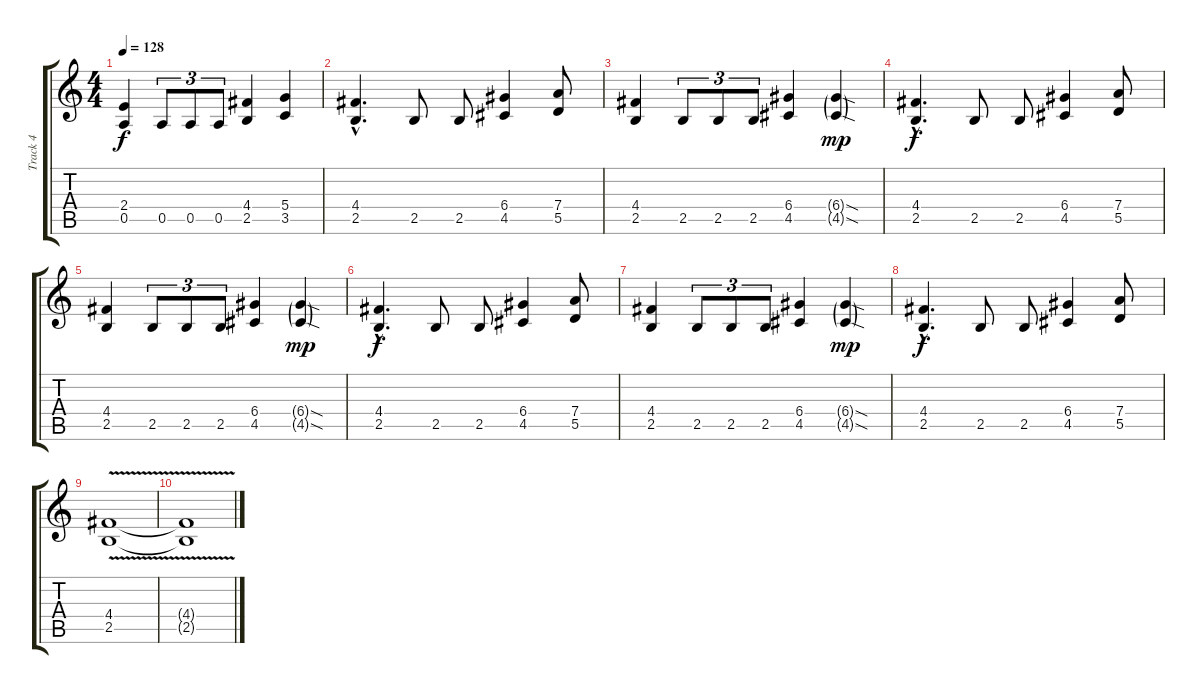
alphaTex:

\track ("Track 4" "Track 4") {instrument overdrivenguitar}
\staff {score tabs}
\tuning (E4 B3 G3 D3 A2 E2) {hide}
\ts (4 4)
\tempo 128
\clef g2
\ks c
(2.4 0.5).4{dy f} 0.5.8{tu (3 2)} 0.5.8{tu (3 2)} 0.5.8{tu (3 2)} (4.4 2.5).4 (5.4 3.5).4 |
(4.4{hac} 2.5{hac}).4{d} 2.5.8 2.5.8 (6.4 4.5).4 (7.4 5.5).8 |
(4.4 2.5).4 2.5.8{tu (3 2)} 2.5.8{tu (3 2)} 2.5.8{tu (3 2)} (6.4 4.5).4 (6.4{sod g} 4.5{sod g}).4{dy mp} |
(4.4{hac} 2.5{hac}).4{d dy f} 2.5.8 2.5.8 (6.4 4.5).4 (7.4 5.5).8 |
(4.4 2.5).4 2.5.8{tu (3 2)} 2.5.8{tu (3 2)} 2.5.8{tu (3 2)} (6.4 4.5).4 (6.4{sod g} 4.5{sod g}).4{dy mp} |
(4.4{hac} 2.5{hac}).4{d dy f} 2.5.8 2.5.8 (6.4 4.5).4 (7.4 5.5).8 |
(4.4 2.5).4 2.5.8{tu (3 2)} 2.5.8{tu (3 2)} 2.5.8{tu (3 2)} (6.4 4.5).4 (6.4{sod g} 4.5{sod g}).4{dy mp} |
(4.4{hac} 2.5{hac}).4{d dy f} 2.5.8 2.5.8 (6.4 4.5).4 (7.4 5.5).8 |
(4.4{v} 2.5{v}).1 |
(4.4{t} 2.5{t}).1
